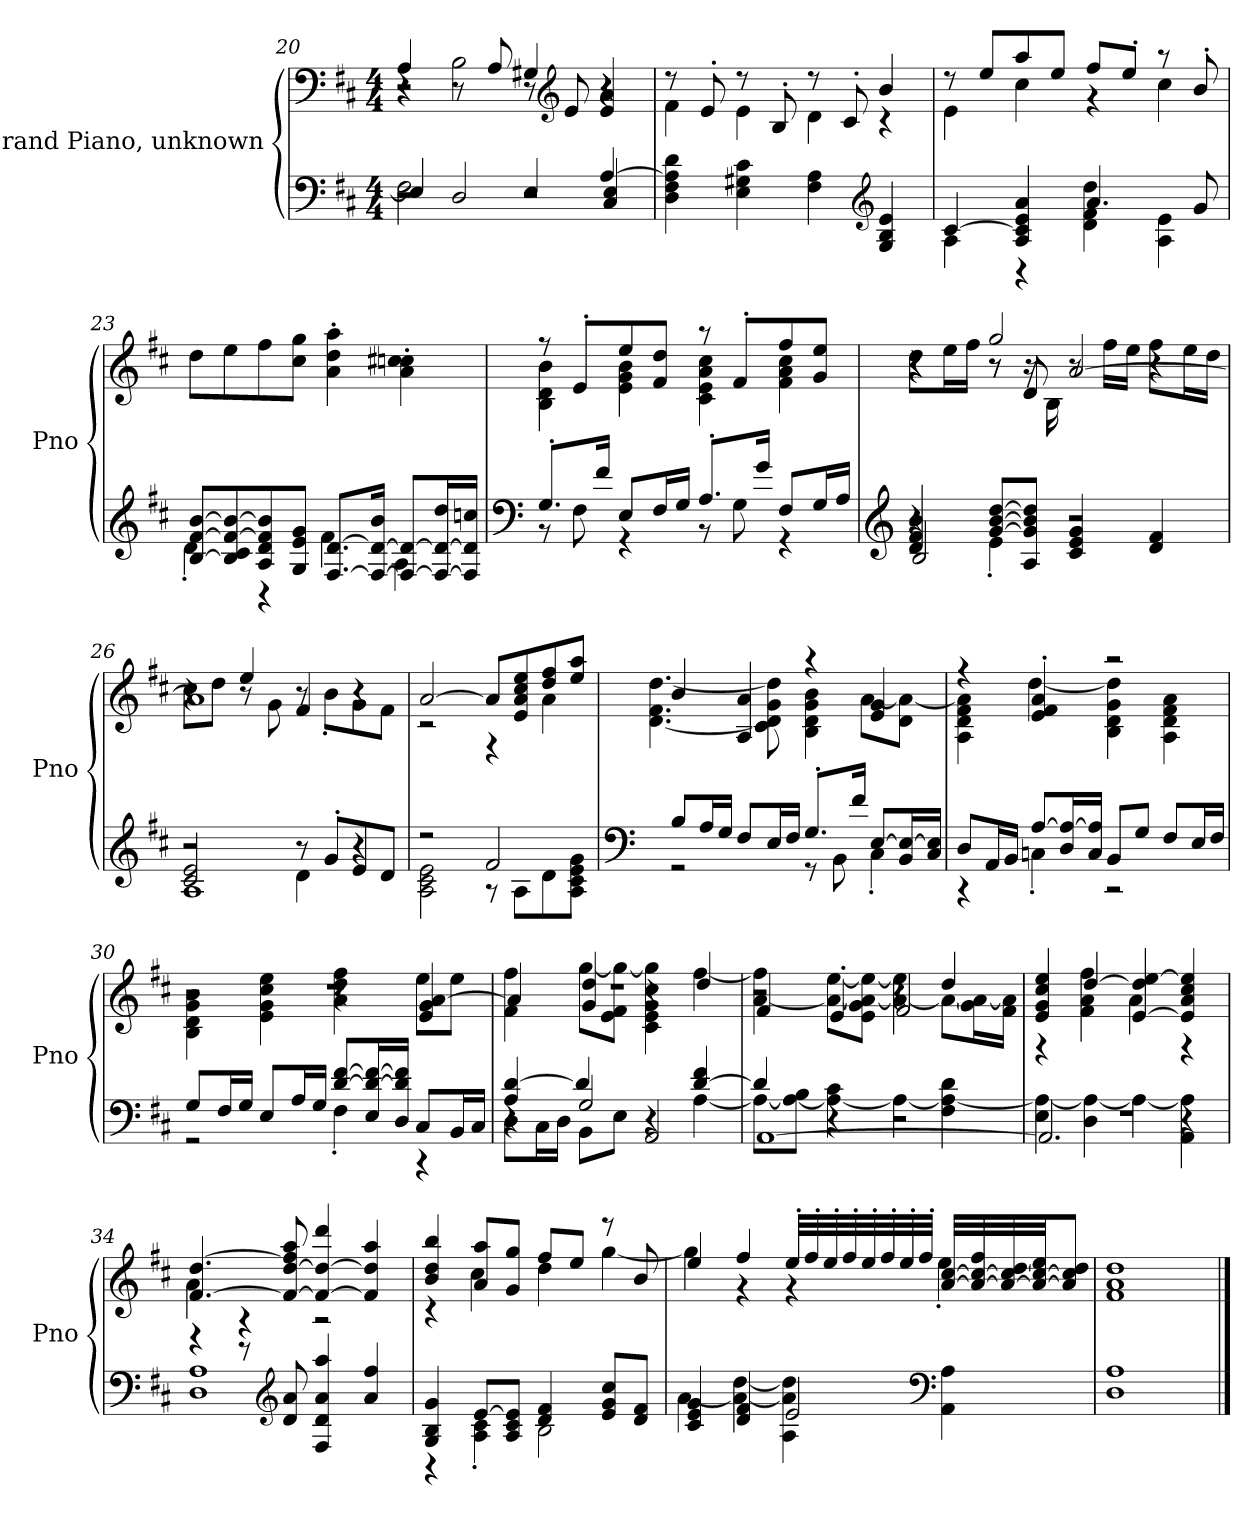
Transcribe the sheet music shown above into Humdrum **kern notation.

**kern	**kern
*part1	*part1
*staff2	*staff1
*I"Grand Piano, unknown	*
*I'Pno	*
!!LO:PB:g=z
*clefF4	*clefF4
*k[f#c#]	*k[f#c#]
*M4/4	*M4/4
=20	=20
*^	*^
*	*^	*	*^
2r	2F#\	4E/]	4A/	4r	2r
.	.	2D/	8r	2B\	.
.	.	.	8A/	.	.
4E/	2r	.	8r	.	4G#X/
*	*	*	*clefG2	*	*
.	.	.	8e/	.	.
[4A/	.	4C#/ 4E/	4e/ 4a/	4r	4r
*v	*v	*v	*	*	*
*	*	*v	*v
=21	=21	=21
4D\ 4F#\ 4A\] 4d\	8r	4f#\
.	8e'/	.
4E\ 4G#X\ 4c#\	8r	4e\
.	8B'/	.
4F#\ 4A\	8r	4d\
.	8c#'/	.
*clefG2	*	*
4G#/ 4B/ 4e/	4b/	4r
=22	=22	=22
*^	*	*
[4c#/	4A\	8r	4e\
.	.	8ee/L	.
4A/ 4c#/] 4e/ 4a/	4r	8aa/	4cc#\
.	.	8ee/J	.
4.a/	4d\ 4f#\ 4dd\	8ff#/L	4r
.	.	8ee'/J	.
.	4A\ 4e\	8r	4cc#\
8g/	.	8b'/	.
*	*	*v	*v
!!LO:LB:g=z
=23	=23	=23
[8B/ [8f#/ [8b/L	4d'\	8dd\L
8B/] 8c#/ 8f#/_ 8b/_	.	8ee\
8A/ 8d/ 8f#/] 8b/]	4r	8ff#\
8G/ 8e/ 8g/J	.	8cc#\ 8gg\J
[8.F#/ [8.d/L	4f#\	4a\' 4dd\' 4aa\'
16F#/_ 16d/_ 16b/Jk	.	.
8F#/_ 8d/_L	4A\	4a\' 4ccn\' 4cc#X\'
16F#/_ 16d/_ 16dd/L	.	.
16F#/] 16d/] 16ccn/JJ	.	.
=24	=24	=24
*clefF4	*	*
*	*	*^
8.G'/L	8r	8r	4B\ 4d\ 4b\
.	8F#\	8e'/L	.
16f#/Jk	.	.	.
8E/L	4r	8ee/	4e\ 4g\ 4b\
16F#/L	.	8f#/ 8dd/J	.
16G/JJ	.	.	.
8.A'/L	8r	8r	4c#\ 4e\ 4a\ 4cc#\
.	8G\	8f#'/L	.
16g/Jk	.	.	.
8F#/L	4r	8ff#/	4f#\ 4a\ 4cc#\
16G/L	.	8g/ 8ee/J	.
16A/JJ	.	.	.
*v	*v	*	*
*	*v	*v
=25	=25
*clefG2	*
*^	*^
*	*^	*	*^
4d/ 4f#/ 4b/	4r	2B/	4r	8dd\L	4r
.	.	.	.	16ee\L	.
.	.	.	.	16ff#\JJ	.
[8g/ [8b/ [8dd/L	4e'\	.	2gg/	8r	8r
8A/ 8g/] 8b/] 8dd/]J	.	.	.	16r	8d/
.	.	.	.	16B\	.
4c#/ 4e/ 4g/	2r	2r	.	8r	[2a/
.	.	.	.	16ff#\LL	.
.	.	.	.	16ee\JJ	.
4d/ 4f#/	.	.	4r	8ff#\L	.
.	.	.	.	16ee\L	.
.	.	.	.	16dd\JJ	.
!!LO:LB:g=z	!!	!!
=26	=26	=26	=26	=26	=26
2c#/ 2e/	2r	1A	4r	8cc#\L	1a]
.	.	.	.	8dd\J	.
.	.	.	4ee/	8r	.
.	.	.	.	8g\	.
8r	4d\	.	4f#/	8r	.
8g'/L	.	.	.	8b'\L	.
8e/	4r	.	4r	8g\	.
8d/J	.	.	.	8f#\J	.
*	*v	*v	*	*	*
*	*	*	*v	*v
=27	=27	=27	=27
2r	2A\ 2c#\ 2e\	[2a/	2r
2f#/	8r	8a/L]	4r
.	8A\L	8e/ 8a/ 8cc#/ 8ee/	.
.	8d\	8dd/ 8ff#/	4a\
.	8A\ 8c#\ 8e\ 8g\J	8ee/ 8aa/J	.
=28	=28	=28	=28
*clefF4	*	*	*
8B/L	2r	4b/	[4.d\ 4.f#\ [4.dd\
16A/L	.	.	.
16G/JJ	.	.	.
8F#/L	.	4A/ 4a/	.
16E/L	.	.	8c#\ 8d\] 8g\ 8dd\]
16F#/JJ	.	.	.
8.G'/L	8r	4r	4B\ 4d\ 4g\ 4b\
.	8BB\	.	.
16f#/Jk	.	.	.
[8E/L	4C#'\	4e/ 4g/	[8a\L
16BB/ 16E/_L	.	.	8d\ 8a\_J
16C#/ 16E/]JJ	.	.	.
=29	=29	=29	=29
8D/L	4r	4r	4A\ 4d\ 4f#\ 4a\]
16AA/L	.	.	.
16BB/JJ	.	.	.
[8A/L	4Cn'\	4e/' 4f#/' 4a/'	[4dd\
16D/ 16A/_L	.	.	.
16C/ 16A/]JJ	.	.	.
8BB/L	2r	2r	4B\ 4d\ 4g\ 4dd\]
8G/J	.	.	.
8F#/L	.	.	4A\ 4d\ 4f#\ 4a\
16E/L	.	.	.
16F#/JJ	.	.	.
!!LO:LB:g=z
=30	=30	=30	=30
*	*	*	*^
8G/L	2r	1r	4B\ 4d\ 4g\ 4b\	2r
16F#/L	.	.	.	.
16G/JJ	.	.	.	.
8E/L	.	.	4e\ 4g\ 4cc#\ 4ee\	.
16A/L	.	.	.	.
16G/JJ	.	.	.	.
[8d/ [8f#/L	4F#'\	.	4a\ 4dd\ 4ff#\	4r
16E/ 16d/_ 16f#/_L	.	.	.	.
16D/ 16d/] 16f#/]JJ	.	.	.	.
8C#/L	4r	.	8ee\L	4e/ 4g/ [4a/
16BB/L	.	.	8ee\J	.
16C#/JJ	.	.	.	.
=31	=31	=31	=31	=31
*	*^	*	*	*
4r	8D\L	4A/ [4d/	1r	4f#\ 4ff#\	4a/]
.	16C#\L	.	.	.	.
.	16D\JJ	.	.	.	.
2G/	8BB\L	4d/]	.	[8gg\L	4g/ 4dd/
.	8E\J	.	.	8e\ 8f#\ 8gg\_J	.
.	4r	2AA/	.	4c#\ 4e\ 4g\ 4cc#\ 4gg\]	4r
[4d/ 4f#/	[4A\	.	.	[4ff#\	4dd/
=32	=32	=32	=32	=32	=32
4d/]	8A\L_	[1AA	2r	[4a\ 4ff#\]	4f#/
.	8A\_ 8B\J	.	.	.	.
4r	4A\_ 4c#\	.	.	8a\_ [8ee\L	4e'/
.	.	.	.	8e\ 8g\ 8a\_ 8ee\_J	.
2r	4A\_	.	4r	4a\_ 4ee\]	2f#/
.	4F#\ 4A\_ 4d\	.	4dd/	8a\L_	.
.	.	.	.	16g\ 16a\_L	.
.	.	.	.	16f#\ 16a\]JJ	.
*	*	*	*	*v	*v
!!LO:LB:g=z
=33	=33	=33	=33	=33
1r	4E\ 4A\_	2.AA/]	4e/ 4g/ 4cc#/ 4ee/	4r
.	4D\ 4A\_	.	[4dd/	4f#\ 4a\ 4ff#\
.	4A\_	.	[4e/ 4dd/] [4ee/	4a\
.	4AA\ 4A\]	4r	4e/] 4a/ 4cc#/ 4ee/]	4r
*	*v	*v	*	*
=34	=34	=34	=34
4r	1D 1A	[4.f#/ [4.dd/	4a\
8r	.	.	4r
*clefG2	*	*	*
8d/ 8a/	.	8f#/_ 8dd/_ 8ff#/ 8aa/	.
4F#/ 4d/ 4a/ 4aa/	.	4f#/_ 4dd/_ 4ddd/	2r
4a/ 4ff#/	.	4f#/] 4dd/] 4aa/	.
=35	=35	=35	=35
4G/ 4B/ 4g/	4r	4b/ 4dd/ 4bb/	4r
[8e/L	4A\' 4c#\'	8a/ 8aa/L	4cc#\
8A/ 8c#/ 8e/]J	.	8g/ 8gg/J	.
4d/ 4f#/	2B\	8ff#/L	4dd\
.	.	8ee/J	.
8e/ 8g/ 8cc#/L	.	8r	[4gg\
8d/ 8f#/J	.	8b/	.
!!LO:LB:g=z	!!
=36	=36	=36	=36
4c#/ 4e/ 4g/	[4a\	4ee/	4gg\]
4d/ 4f#/	4a\_ [4dd\	4ff#/	4r
2e/	4A\ 4a\] 4dd\]	32ee'/LLL	4r
.	.	32ff#'/	.
.	.	32ee'/	.
.	.	32ff#'/	.
.	.	32ee'/	.
.	.	32ff#'/	.
.	.	32ee'/	.
.	.	32ff#'/JJJ	.
*clefF4	*	*	*
.	4AA\ 4A\	[32a/ [32cc#/LLL	4ee'\
.	.	32a/_ 32cc#/_ 32ff#/	.
.	.	32a/_ 32cc#/_ 32dd/	.
.	.	32a/_ 32cc#/_ 32ee/JJ	.
.	.	8a/] 8cc#/] 8dd/J	.
*v	*v	*	*
*	*v	*v
=37	=37
1D 1A	1f# 1a 1dd
==	==
*-	*-
